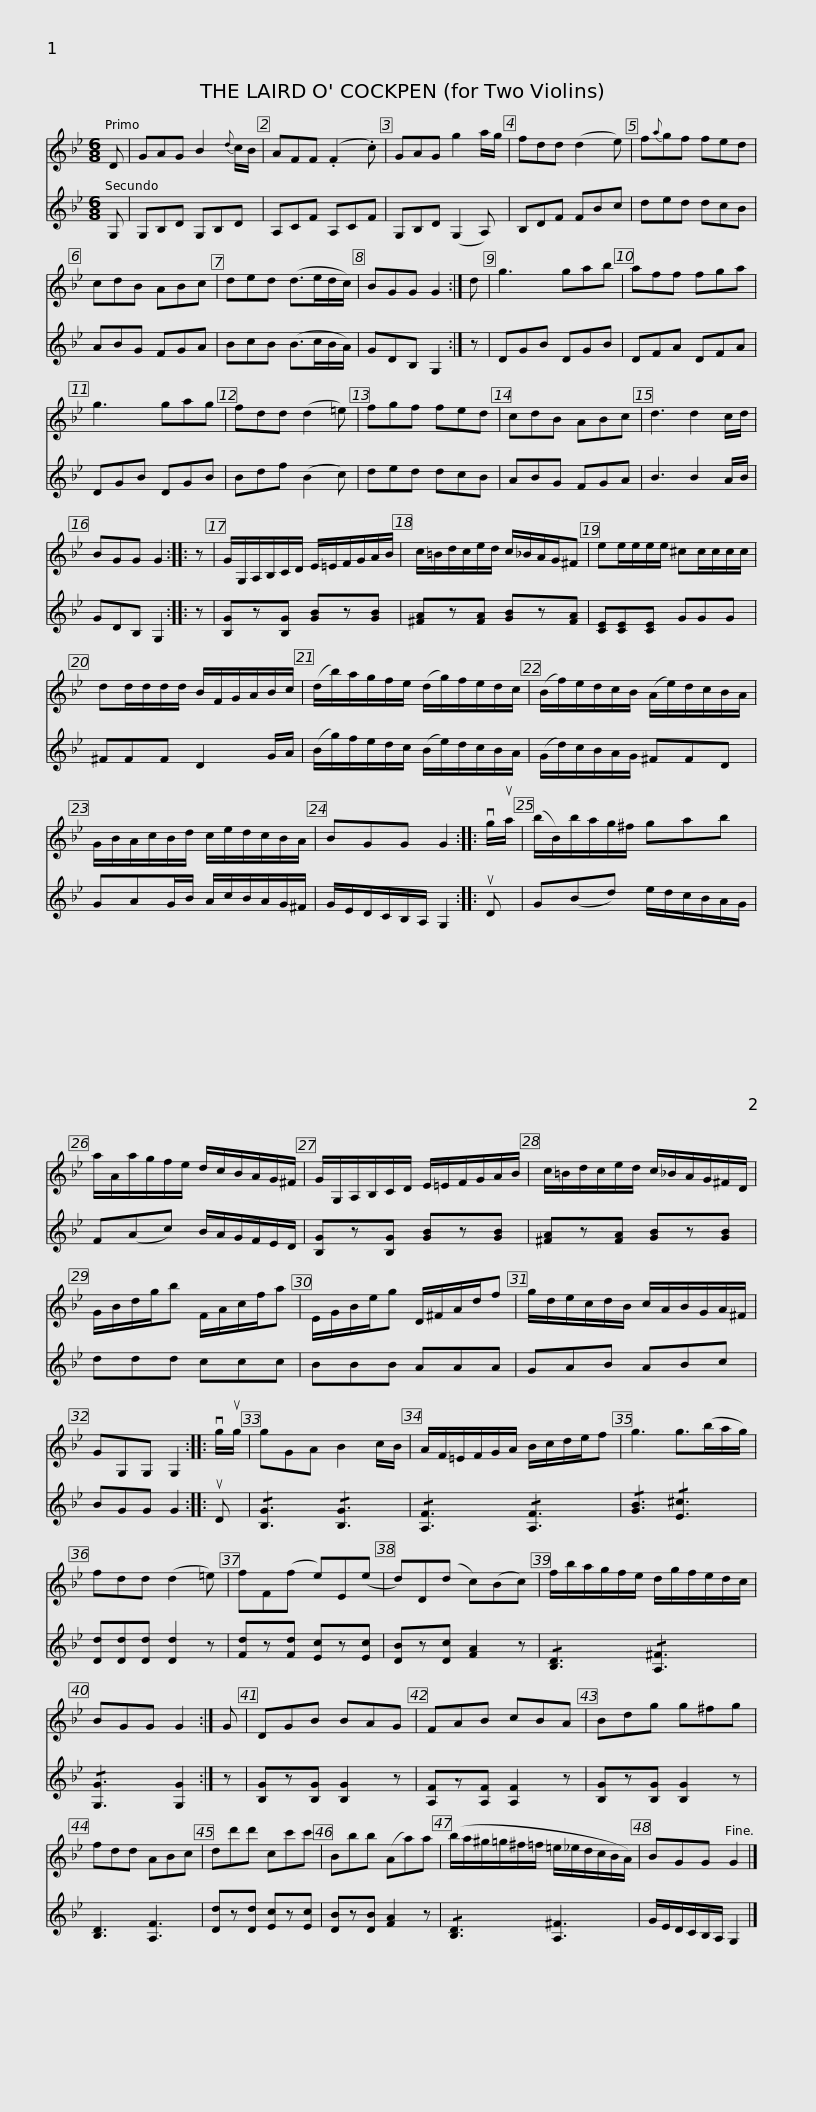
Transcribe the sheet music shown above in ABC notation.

X:1
%%score 1 2
L:1/8
M:6/8
I:linebreak $
K:Gmin
V:1 treble
V:2 treble
V:1
 D | GAG B2{d} c/B/ | AFF (.F2 .c) | GAG g2 a/g/ | fdd (d2 e) | %5
 f{a}gf fed | cdB ABc |$ ded (d>ed/c/) | BGG G2 :| d | %10
 g3 gab | aff fga | g3 gag | fdd (d2 =e) | fgf fed |$ %15
 cdB ABc | d3 d2 c/d/ | BGG G2 :: z | G/G,/A,/B,/C/D/ E/=E/F/G/A/B/ | %20
 c/=B/d/c/e/d/ c/_B/A/G/^F |$ ee/e/e/e/ ^cc/c/c/c/ | dd/d/d/d/ B/F/G/A/B/c/ | (d/b/)a/g/f/e/ (d/g/)f/e/d/c/ | (B/f/)e/d/c/B/ (A/e/)d/c/B/A/ |$ %25
 G/B/A/c/B/d/ c/e/d/c/B/A/ | BGG G2 :: vg/ua/ | (b/B/)b/a/g/^f/ gab |$ a/A/a/g/f/e/ d/c/B/A/G/^F/ | %30
 G/G,/A,/B,/C/D/ E/=E/F/G/A/B/ | c/=B/d/c/e/d/ c/_B/A/G/^F/D/ |$ G/B/d/g/b F/A/c/f/a | E/G/B/e/g D/^F/A/d/f | g/d/e/c/d/B/ c/A/B/G/A/^F/ | %35
 GG,G, G,2 :: vg/ug/ | gGA B2 c/B/ |$ A/F/=E/F/G/A/ B/c/d/e/f | g3 g>(ba/g/) | %40
 fdd (d2 =e) | fF(f e)E(e | d)D(d c)(Bc) |$ f/b/a/g/f/e/ d/g/f/e/d/c/ | BGG G2 :| %45
 G | DGB BAG | FAB cBA | Bdg g^fg | fdd ABc |$ %50
 dd'd' cc'c' | Bbb (Aa)a | (b/a/^g/=g/^f/=f/ =e/_e/d/c/B/A/) | BGG G2 |] %54
V:2
 G, | G,B,D G,B,D | A,CF A,CF | G,B,D (G,2 A,) | B,DF FBc | %5
 ded dcB | ABG FGA |$ BcB (B>cB/A/) | GDB, G,2 :| z | %10
 DGB DGB | DFA DFA | DGB DGB | Bdf (B2 c) | ded dcB |$ %15
 ABG FGA | B3 B2 A/B/ | GDB, G,2 :: z | [B,G]z[B,G] [GB]z[GB] | %20
 [^FA]z[FA] [GB]z[FA] |$ [CE][CE][CE] GGG | ^FFF D2 G/A/ | (B/g/)f/e/d/c/ (B/e/)d/c/B/A/ | (G/d/)c/B/A/G/ ^FFD |$ %25
 GAG/B/ A/c/B/A/G/^F/ | G/E/D/C/B,/A,/ G,2 :: uD | G(Bd) e/d/c/B/A/G/ |$ F(Ac) B/A/G/F/E/D/ | %30
 [B,G]z[B,G] [GB]z[GB] | [^FA]z[FA] [GB]z[GB] |$ ddd ccc | BBB AAA | GAB ABc | %35
 BGG G2 :: uD | !/![B,G]3 !/![B,G]3 |$ !/![A,F]3 !/![A,F]3 | !/![GB]3 !/![E^c]3 | %40
 [Dd][Dd][Dd] [Dd]2 z | [Fd]z[Fd] [Ec]z[Ec] | [DB]z[Dc] [FA]2 z |$ !/![B,D]3 !/![A,^F]3 | !/![G,G]3 [G,G]2 :| %45
 z | [B,G]z[B,G] [B,G]2 z | [A,F]z[A,F] [A,F]2 z | [B,G]z[B,G] [B,G]2 z | [B,D]3 [A,F]3 |$ %50
 [Dd]z[Dd] [Ec]z[Ec] | [DB]z[DB] [FA]2 z | !/![B,D]3 [A,^F]3 | G/E/D/C/B,/A,/ G,2 |] %54
